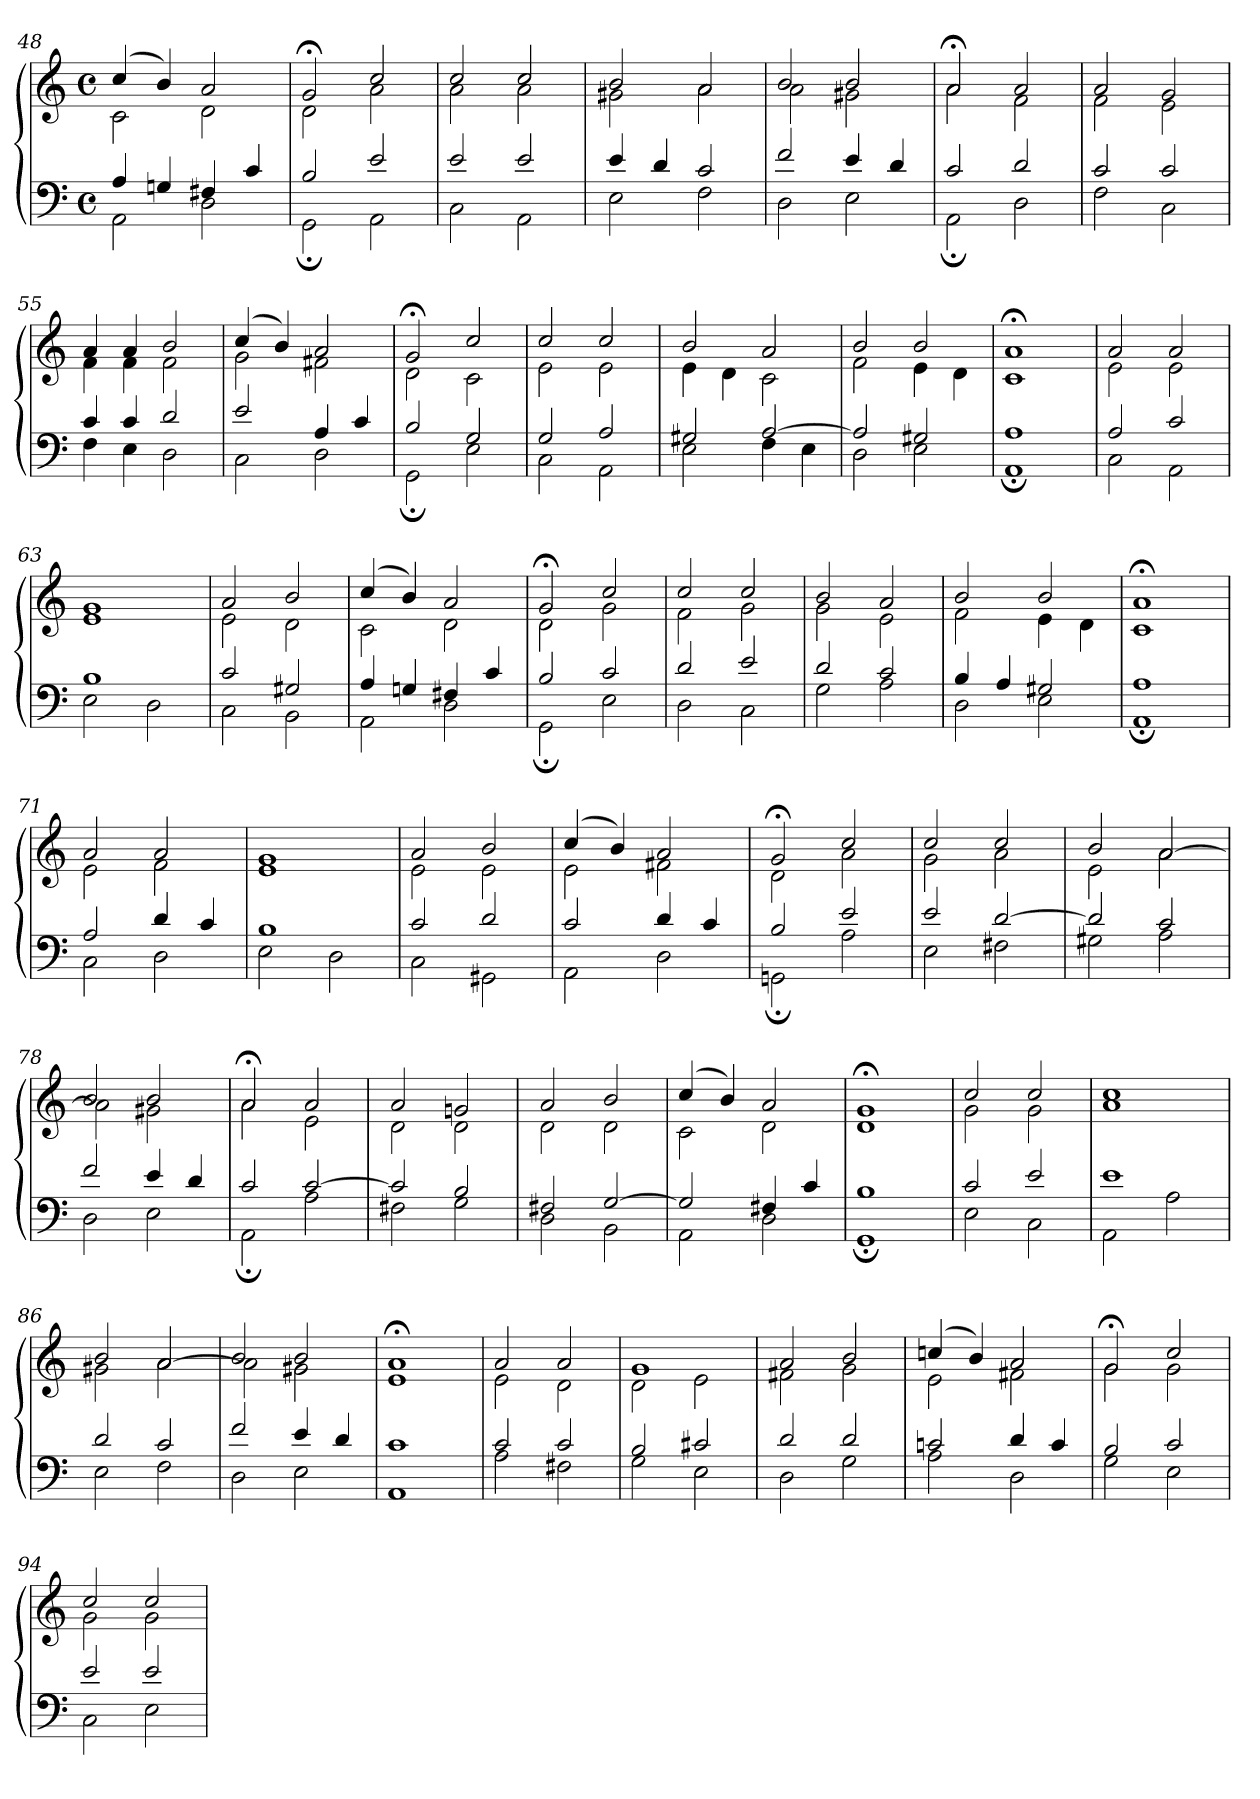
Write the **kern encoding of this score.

**kern	**kern
*part1	*part1
*staff2	*staff1
*clefF4	*clefG2
*M4/4	*M4/4
*met(c)	*met(c)
=48	=48
*^	*^
4A	2AA	(4cc	2c
4Gn	.	4b)	.
4F#X	2D	2a	2d
4c	.	.	.
=49	=49	=49	=49
2B	2GG;	2g;<	2d
2e	2AA	2cc	2a
=50	=50	=50	=50
2e	2C	2cc	2a
2e	2AA	2cc	2a
=51	=51	=51	=51
4e	2E	2b	2g#X
4d	.	.	.
2c	2F	2a	2a
=52	=52	=52	=52
2f	2D	2b	2a
4e	2E	2b	2g#X
4d	.	.	.
=53	=53	=53	=53
2c	2AA;	2a;<	2a
2d	2D	2a	2f
!!LO:LB:g=z	!!
=54	=54	=54	=54
2c	2F	2a	2f
2c	2C	2g	2e
=55	=55	=55	=55
4c	4F	4a	4f
4c	4E	4a	4f
2d	2D	2b	2f
=56	=56	=56	=56
2e	2C	(4cc	2g
.	.	4b)	.
4A	2D	2a	2f#X
4c	.	.	.
=57	=57	=57	=57
2B	2GG;	2g;<	2d
2G	2E	2cc	2c
=58	=58	=58	=58
2G	2C	2cc	2e
2A	2AA	2cc	2e
=59	=59	=59	=59
2G#X	2E	2b	4e
.	.	.	4d
[2A	4F	2a	2c
.	4E	.	.
=60	=60	=60	=60
2A]	2D	2b	2f
2G#X	2E	2b	4e
.	.	.	4d
=61	=61	=61	=61
1A	1AA;	1a;<	1c
=62	=62	=62	=62
2A	2C	2a	2e
2c	2AA	2a	2e
!!LO:LB:g=z	!!
=63	=63	=63	=63
1B	2E	1g	1e
.	2D	.	.
=64	=64	=64	=64
2c	2C	2a	2e
2G#X	2BB	2b	2d
=65	=65	=65	=65
4A	2AA	(4cc	2c
4Gn	.	4b)	.
4F#X	2D	2a	2d
4c	.	.	.
=66	=66	=66	=66
2B	2GG;	2g;<	2d
2c	2E	2cc	2g
=67	=67	=67	=67
2d	2D	2cc	2f
2e	2C	2cc	2g
=68	=68	=68	=68
2d	2G	2b	2g
2c	2A	2a	2e
=69	=69	=69	=69
4B	2D	2b	2f
4A	.	.	.
2G#X	2E	2b	4e
.	.	.	4d
=70	=70	=70	=70
1A	1AA;	1a;<	1c
=71	=71	=71	=71
2A	2C	2a	2e
4d	2D	2a	2f
4c	.	.	.
!!LO:LB:g=z	!!
=72	=72	=72	=72
1B	2E	1g	1e
.	2D	.	.
=73	=73	=73	=73
2c	2C	2a	2e
2d	2GG#X	2b	2e
=74	=74	=74	=74
2c	2AA	(4cc	2e
.	.	4b)	.
4d	2D	2a	2f#X
4c	.	.	.
=75	=75	=75	=75
2B	2GGn;	2g;<	2d
2e	2A	2cc	2a
=76	=76	=76	=76
2e	2E	2cc	2g
[2d	2F#X	2cc	2a
=77	=77	=77	=77
2d]	2G#X	2b	2e
2c	2A	[2a	2a
=78	=78	=78	=78
2f	2D	2b	2a]
4e	2E	2b	2g#X
4d	.	.	.
=79	=79	=79	=79
2c	2AA;	2a;<	2a
[2c	2A	2a	2e
=80	=80	=80	=80
2c]	2F#X	2a	2d
2B	2G	2gn	2d
!!LO:LB:g=z	!!
=81	=81	=81	=81
2F#X	2D	2a	2d
[2G	2BB	2b	2d
=82	=82	=82	=82
2G]	2AA	(4cc	2c
.	.	4b)	.
4F#X	2D	2a	2d
4c	.	.	.
=83	=83	=83	=83
1B	1GG;	1g;<	1d
=84	=84	=84	=84
2c	2E	2cc	2g
2e	2C	2cc	2g
=85	=85	=85	=85
1e	2AA	1cc	1a
.	2A	.	.
=86	=86	=86	=86
2d	2E	2b	2g#X
2c	2F	[2a	2a
=87	=87	=87	=87
2f	2D	2b	2a]
4e	2E	2b	2g#X
4d	.	.	.
=88	=88	=88	=88
1c	1AA	1a;<	1e
=89	=89	=89	=89
2c	2A	2a	2e
2c	2F#X	2a	2d
!!LO:LB:g=z	!!
=90	=90	=90	=90
2B	2G	1g	2d
2c#X	2E	.	2e
=91	=91	=91	=91
2d	2D	2a	2f#X
2d	2G	2b	2g
=92	=92	=92	=92
2cn	2A	(4ccn	2e
.	.	4b)	.
4d	2D	2a	2f#X
4c	.	.	.
=93	=93	=93	=93
2B	2G	2g;<	2g
2c	2E	2cc	2g
=94	=94	=94	=94
2e	2C	2cc	2g
2e	2E	2cc	2g
*v	*v	*	*
*	*v	*v
=	=
*-	*-
